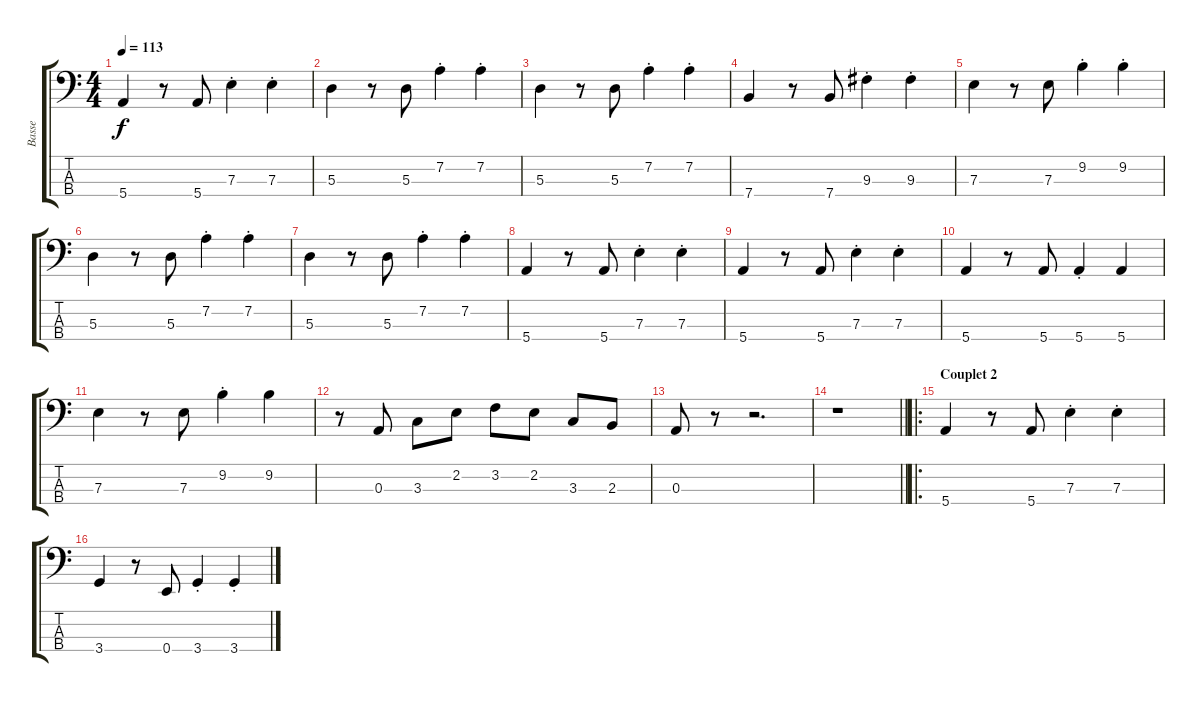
\track ("Basse" "Basse") {instrument electricbassfinger}
\staff {score tabs}
\tuning (G2 D2 A1 E1) {hide}
\ts (4 4)
\tempo 113
\clef f4
\ks c
5.4.4{dy f} r.8 5.4.8 7.3{st}.4 7.3{st}.4 |
5.3.4 r.8 5.3.8 7.2{st}.4 7.2{st}.4 |
5.3.4 r.8 5.3.8 7.2{st}.4 7.2{st}.4 |
7.4.4 r.8 7.4.8 9.3{st}.4 9.3{st}.4 |
7.3.4 r.8 7.3.8 9.2{st}.4 9.2{st}.4 |
5.3.4 r.8 5.3.8 7.2{st}.4 7.2{st}.4 |
5.3.4 r.8 5.3.8 7.2{st}.4 7.2{st}.4 |
5.4.4 r.8 5.4.8 7.3{st}.4 7.3{st}.4 |
5.4.4 r.8 5.4.8 7.3{st}.4 7.3{st}.4 |
5.4.4 r.8 5.4.8 5.4{st}.4 5.4.4 |
7.3.4 r.8 7.3.8 9.2{st}.4 9.2.4 |
r.8 0.3.8 3.3.8 2.2.8 3.2.8 2.2.8 3.3.8 2.3.8 |
0.3.8 r.8 r.2{d} |
\barLineRight lightlight
r.1 |
\ro
\section ("" "Couplet 2")
5.4.4 r.8 5.4.8 7.3{st}.4 7.3{st}.4 |
3.4.4 r.8 0.4.8 3.4{st}.4 3.4{st}.4
